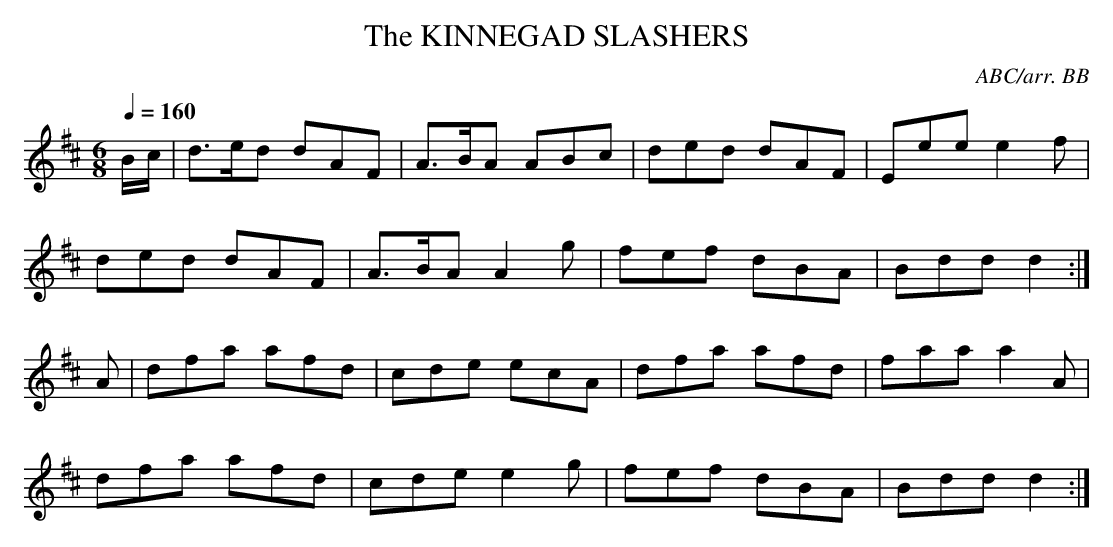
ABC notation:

X:1
T:KINNEGAD SLASHERS, The
C:ABC/arr. BB
has a third part.)
Y:"Irish"
Q:1/4=160
M:6/8
L:1/8
K:D
B/c/|d>ed dAF|A>BA ABc|ded dAF|Eee e2f|
ded dAF|A>BA A2g|fef dBA|Bdd d2 :|
A|dfa afd|cde ecA|dfa afd|faa a2A|
dfa afd|cde e2g|fef dBA|Bdd d2 :|
